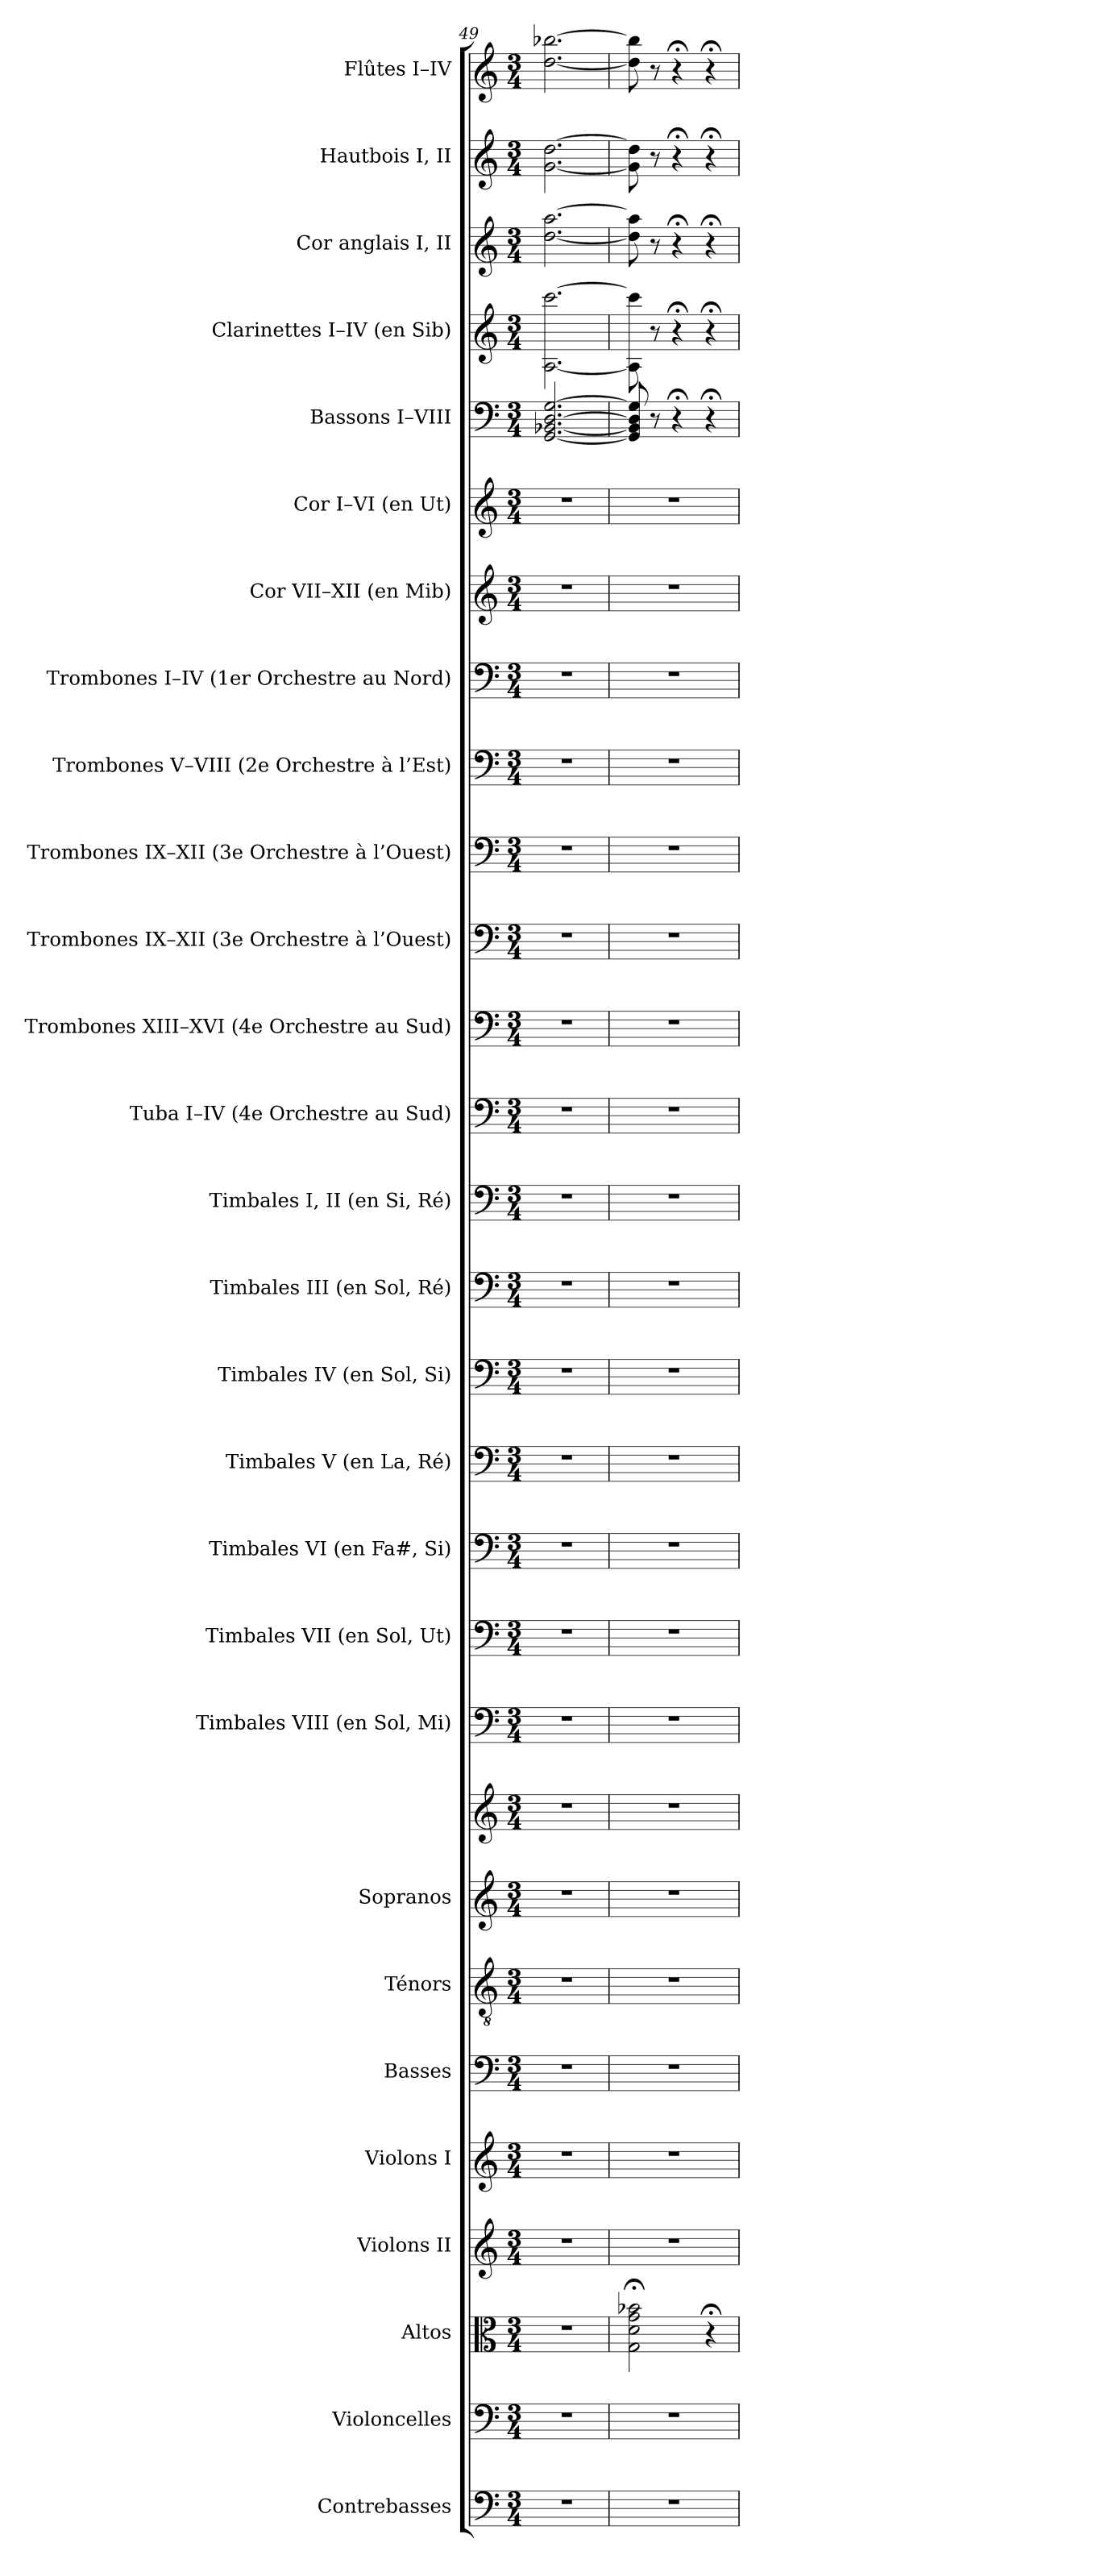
**kern	**kern	**kern	**kern	**kern	**kern	**kern	**kern	**kern	**kern	**kern	**kern	**kern	**kern	**kern	**kern	**kern	**kern	**kern	**kern	**kern	**kern	**kern	**kern	**kern	**kern	**kern	**kern	**kern
*part28	*part27	*part26	*part25	*part24	*part23	*part22	*part21	*part21	*part20	*part19	*part18	*part17	*part16	*part15	*part14	*part13	*part12	*part11	*part10	*part9	*part8	*part7	*part6	*part5	*part4	*part3	*part2	*part1
*staff29	*staff28	*staff27	*staff26	*staff25	*staff24	*staff23	*staff22	*staff21	*staff20	*staff19	*staff18	*staff17	*staff16	*staff15	*staff14	*staff13	*staff12	*staff11	*staff10	*staff9	*staff8	*staff7	*staff6	*staff5	*staff4	*staff3	*staff2	*staff1
*I"Contrebasses	*I"Violoncelles	*I"Altos	*I"Violons II	*I"Violons I	*I"Basses	*I"Ténors	*I"Sopranos	*	*I"Timbales VIII (en Sol, Mi)	*I"Timbales VII (en Sol, Ut)	*I"Timbales VI (en Fa#, Si)	*I"Timbales V (en La, Ré)	*I"Timbales IV (en Sol, Si)	*I"Timbales III (en Sol, Ré)	*I"Timbales I, II (en Si, Ré)	*I"Tuba I–IV (4e Orchestre au Sud)	*I"Trombones XIII–XVI (4e Orchestre au Sud)	*I"Trombones IX–XII (3e Orchestre à l’Ouest)	*I"Trombones IX–XII (3e Orchestre à l’Ouest)	*I"Trombones V–VIII (2e Orchestre à l’Est)	*I"Trombones I–IV (1er Orchestre au Nord)	*I"Cor VII–XII (en Mib)	*I"Cor I–VI (en Ut)	*I"Bassons I–VIII	*I"Clarinettes I–IV (en Sib)	*I"Cor anglais I, II	*I"Hautbois I, II	*I"Flûtes I–IV
*I'Cb.	*I'Vlles	*I'Altos	*I'Vns II	*I'Vns I	*I'Basses	*I'Tén.	*I'Sopr.	*	*I'VIII	*I'VII	*I'VI	*I'Timb.  V	*I'IV	*I'III	*I'I, II	*I'Tb.	*I'4e Orchestre	*	*I'Trb.  3e Orchestre	*I'2e Orchestre	*I'1er Orchestre	*I'Cor (Mib)	*I'Cor (Ut)	*I'Bns	*I'Cl. (Sib)	*I'C. a.	*I'Hb.	*I'Fl.
*clefF4	*clefF4	*clefC3	*clefG2	*clefG2	*clefF4	*clefGv2	*clefG2	*clefG2	*clefF4	*clefF4	*clefF4	*clefF4	*clefF4	*clefF4	*clefF4	*clefF4	*clefF4	*clefF4	*clefF4	*clefF4	*clefF4	*clefG2	*clefG2	*clefF4	*clefG2	*clefG2	*clefG2	*clefG2
*ITrd7c12	*	*	*	*	*	*ITrd7c12	*	*	*	*	*	*	*	*	*	*	*	*	*	*	*	*ITrd5c9	*ITrd7c12	*	*ITrd1c2	*ITrd4c7	*	*
*k[]	*k[]	*k[]	*k[]	*k[]	*k[]	*k[]	*k[]	*k[]	*k[]	*k[]	*k[]	*k[]	*k[]	*k[]	*k[]	*k[]	*k[]	*k[]	*k[]	*k[]	*k[]	*k[b-e-a-]	*k[]	*k[]	*k[b-e-]	*k[b-]	*k[]	*k[]
*C:	*C:	*C:	*C:	*C:	*C:	*C:	*C:	*C:	*C:	*C:	*C:	*C:	*C:	*C:	*C:	*C:	*C:	*C:	*C:	*C:	*C:	*E-:	*C:	*C:	*B-:	*F:	*C:	*C:
*M3/4	*M3/4	*M3/4	*M3/4	*M3/4	*M3/4	*M3/4	*M3/4	*M3/4	*M3/4	*M3/4	*M3/4	*M3/4	*M3/4	*M3/4	*M3/4	*M3/4	*M3/4	*M3/4	*M3/4	*M3/4	*M3/4	*M3/4	*M3/4	*M3/4	*M3/4	*M3/4	*M3/4	*M3/4
=49	=49	=49	=49	=49	=49	=49	=49	=49	=49	=49	=49	=49	=49	=49	=49	=49	=49	=49	=49	=49	=49	=49	=49	=49	=49	=49	=49	=49
!LO:N:vis=1	!LO:N:vis=1	!LO:N:vis=1	!LO:N:vis=1	!LO:N:vis=1	!LO:N:vis=1	!LO:N:vis=1	!LO:N:vis=1	!LO:N:vis=1	!LO:N:vis=1	!LO:N:vis=1	!LO:N:vis=1	!LO:N:vis=1	!LO:N:vis=1	!LO:N:vis=1	!LO:N:vis=1	!LO:N:vis=1	!LO:N:vis=1	!LO:N:vis=1	!LO:N:vis=1	!LO:N:vis=1	!LO:N:vis=1	!LO:N:vis=1	!LO:N:vis=1	!	!	!	!	!
2.r	2.r	2.r	2.r	2.r	2.r	2.r	2.r	2.r	2.r	2.r	2.r	2.r	2.r	2.r	2.r	2.r	2.r	2.r	2.r	2.r	2.r	2.r	2.r	[<2.GGi/ [<2.BB-Xi [>2.Di [>2.Gi	[<2.Gi\ [>2.bb-i	[<2.gi\ [>2.ddi	[<2.gi\ [>2.ddi	[<2.ddi\ [>2.bb-Xi
!!LO:PB:g=z
=50	=50	=50	=50	=50	=50	=50	=50	=50	=50	=50	=50	=50	=50	=50	=50	=50	=50	=50	=50	=50	=50	=50	=50	=50	=50	=50	=50	=50
!LO:N:vis=1	!LO:N:vis=1	!	!LO:N:vis=1	!LO:N:vis=1	!LO:N:vis=1	!LO:N:vis=1	!LO:N:vis=1	!LO:N:vis=1	!LO:N:vis=1	!LO:N:vis=1	!LO:N:vis=1	!LO:N:vis=1	!LO:N:vis=1	!LO:N:vis=1	!LO:N:vis=1	!LO:N:vis=1	!LO:N:vis=1	!LO:N:vis=1	!LO:N:vis=1	!LO:N:vis=1	!LO:N:vis=1	!LO:N:vis=1	!LO:N:vis=1	!	!	!	!	!
2.r	2.r	2Gi\; 2di; 2gi; 2b-Xi;	2.r	2.r	2.r	2.r	2.r	2.r	2.r	2.r	2.r	2.r	2.r	2.r	2.r	2.r	2.r	2.r	2.r	2.r	2.r	2.r	2.r	8GGi/] 8BB-i] 8Di] 8Gi]	8Gi\] 8bb-i]	8gi\] 8ddi]	8gi\] 8ddi]	8ddi\] 8bb-i]
.	.	.	.	.	.	.	.	.	.	.	.	.	.	.	.	.	.	.	.	.	.	.	.	8r	8r	8r	8r	8r
.	.	.	.	.	.	.	.	.	.	.	.	.	.	.	.	.	.	.	.	.	.	.	.	4r;	4r;	4r;	4r;	4r;
.	.	4r;	.	.	.	.	.	.	.	.	.	.	.	.	.	.	.	.	.	.	.	.	.	4r;	4r;	4r;	4r;	4r;
=	=	=	=	=	=	=	=	=	=	=	=	=	=	=	=	=	=	=	=	=	=	=	=	=	=	=	=	=
*-	*-	*-	*-	*-	*-	*-	*-	*-	*-	*-	*-	*-	*-	*-	*-	*-	*-	*-	*-	*-	*-	*-	*-	*-	*-	*-	*-	*-
